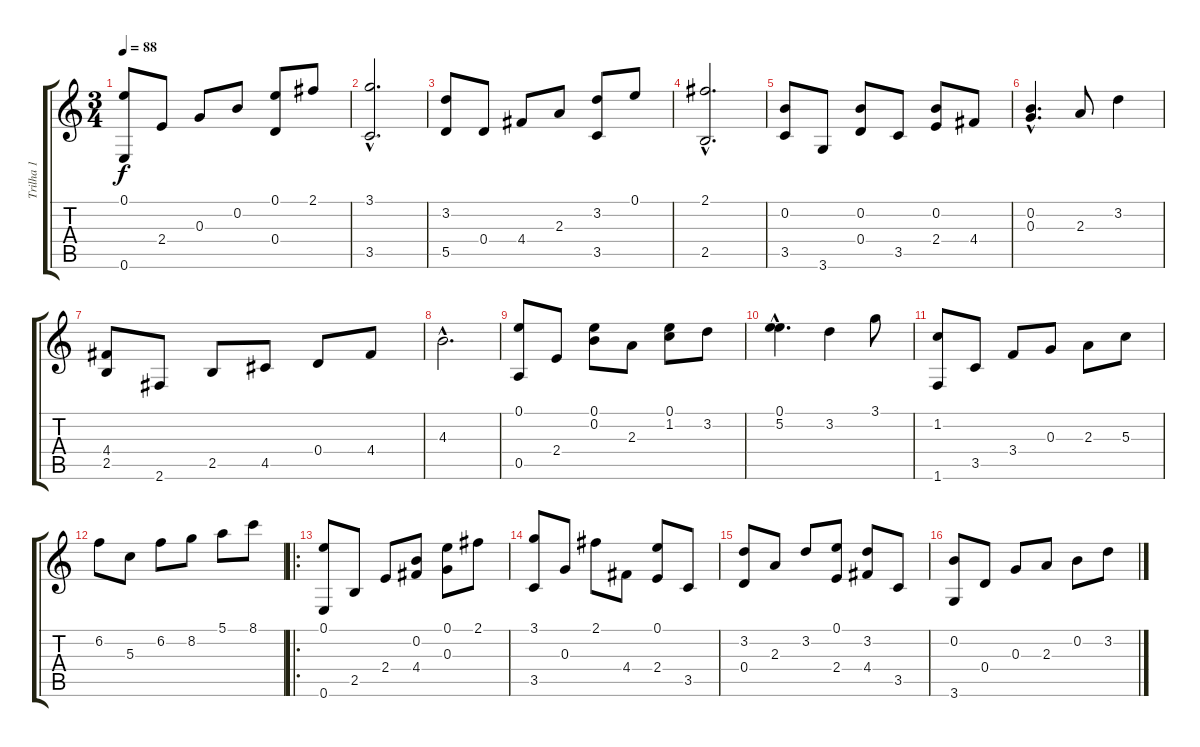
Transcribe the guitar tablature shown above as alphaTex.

\track ("Trilha 1" "Trilha 1") {instrument acousticguitarnylon}
\staff {score tabs}
\tuning (E4 B3 G3 D3 A2 E2) {hide}
\ts (3 4)
\tempo 88
\clef g2
\ks c
(0.1 0.6).8{dy f instrument acousticguitarnylon} 2.4.8 0.3.8 0.2.8 (0.1 0.4).8 2.1.8 |
(3.1{hac} 3.5{hac}).2{d} |
(3.2 5.5).8 0.4.8 4.4.8 2.3.8 (3.2 3.5).8 0.1.8 |
(2.1{hac} 2.5{hac}).2{d} |
(0.2 3.5).8 3.6.8 (0.2 0.4).8 3.5.8 (0.2 2.4).8 4.4.8 |
(0.2{hac} 0.3{hac}).4{d} 2.3.8 3.2.4 |
(4.4 2.5).8 2.6.8 2.5.8 4.5.8 0.4.8 4.4.8 |
4.3{hac}.2{d} |
(0.1 0.5).8 2.4.8 (0.1 0.2).8 2.3.8 (0.1 1.2).8 3.2.8 |
(0.1{hac} 5.2{hac}).4{d} 3.2.4 3.1.8 |
(1.2 1.6).8 3.5.8 3.4.8 0.3.8 2.3.8 5.3.8 |
6.2.8 5.3.8 6.2.8 8.2.8 5.1.8 8.1.8 |
\ro
(0.1 0.6).8 2.5.8 2.4.8 (0.2 4.4).8 (0.1 0.3).8 2.1.8 |
(3.1 3.5).8 0.3.8 2.1.8 4.4.8 (0.1 2.4).8 3.5.8 |
(3.2 0.4).8 2.3.8 3.2.8 (0.1 2.4).8 (3.2 4.4).8 3.5.8 |
(0.2 3.6).8 0.4.8 0.3.8 2.3.8 0.2.8 3.2.8
